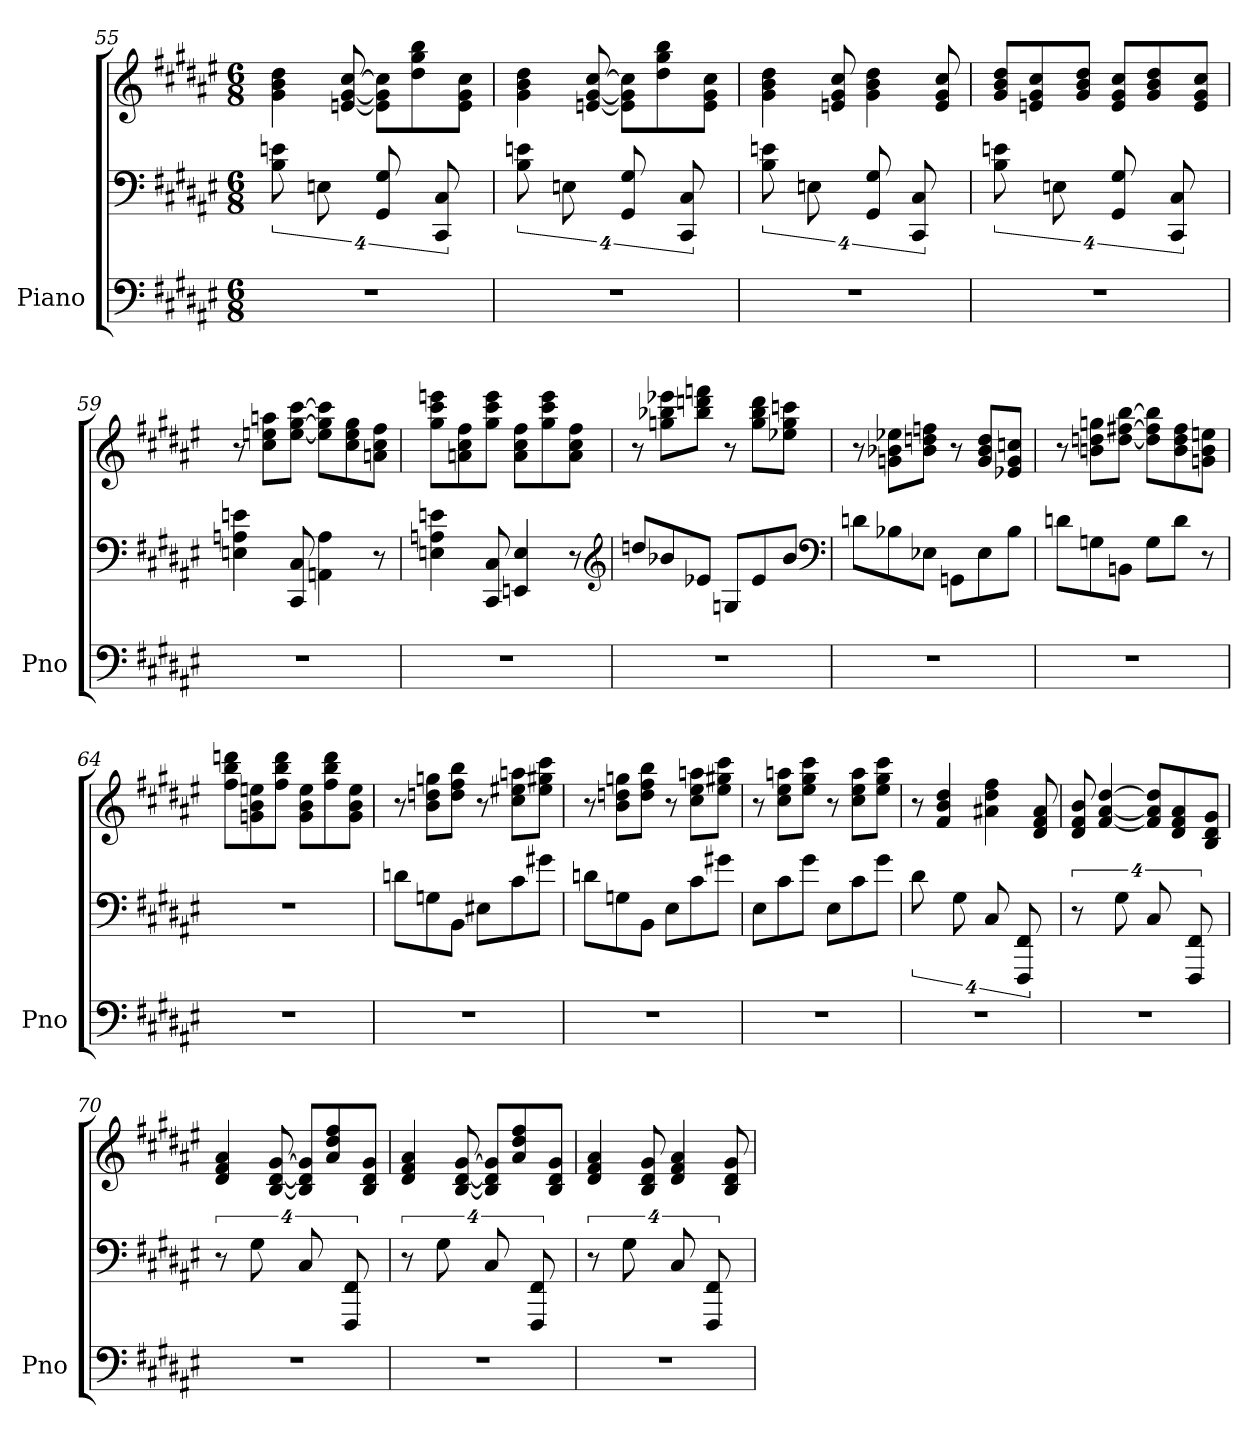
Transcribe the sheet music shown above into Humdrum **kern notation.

**kern	**kern	**kern
*part1	*part1	*part1
*staff3	*staff2	*staff1
*I"Piano	*	*
*I'Pno	*	*
*clefF4	*clefF4	*clefG2
*k[f#c#g#d#a#e#]	*k[f#c#g#d#a#e#]	*k[f#c#g#d#a#e#]
*F#:	*F#:	*F#:
*M6/8	*M6/8	*M6/8
=55	=55	=55
2.r	16%3B 16%3en	4g# 4b 4dd#
.	16%3En	.
.	.	[8en [8g# [8cc#
.	16%3GG# 16%3G#	8e] 8g#] 8cc#]L
.	.	8dd# 8gg# 8bb
.	16%3CC# 16%3C#	.
.	.	8e 8g# 8cc#J
=56	=56	=56
2.r	16%3B 16%3en	4g# 4b 4dd#
.	16%3En	.
.	.	[8en [8g# [8cc#
.	16%3GG# 16%3G#	8e] 8g#] 8cc#]L
.	.	8dd# 8gg# 8bb
.	16%3CC# 16%3C#	.
.	.	8e 8g# 8cc#J
=57	=57	=57
2.r	16%3B 16%3en	4g# 4b 4dd#
.	16%3En	.
.	.	8en 8g# 8cc#
.	16%3GG# 16%3G#	4g# 4b 4dd#
.	16%3CC# 16%3C#	.
.	.	8e 8g# 8cc#
=58	=58	=58
2.r	16%3B 16%3en	8g# 8b 8dd#L
.	.	8en 8g# 8cc#
.	16%3En	.
.	.	8g# 8b 8dd#J
.	16%3GG# 16%3G#	8e 8g# 8cc#L
.	.	8g# 8b 8dd#
.	16%3CC# 16%3C#	.
.	.	8e 8g# 8cc#J
=59	=59	=59
2.r	4En 4An 4en	8r
.	.	8cc# 8een 8aanL
.	8CC# 8C#	[8ee [8gg# [8ccc#J
.	4AAn 4A	8ee] 8gg#] 8ccc#]L
.	.	8cc# 8ee 8gg#
.	8r	8an 8cc# 8ff#J
=60	=60	=60
2.r	4En 4An 4en	8gg# 8ccc# 8eeenL
.	.	8an 8cc# 8ff#
.	8CC# 8C#	8gg# 8ccc# 8eeeJ
.	4EEn 4E	8a 8cc# 8ff#L
.	.	8gg# 8ccc# 8eee
.	8r	8a 8cc# 8ff#J
*	*clefG2	*
=61	=61	=61
2.r	8ddnL	8r
.	8b-X	8ggn 8bb-X 8eee-XL
.	8e-XJ	8bb- 8dddn 8fffnJ
.	8GnL	8r
.	8e-	8gg 8bb- 8dddL
.	8b-J	8ee-X 8gg 8cccnJ
*	*clefF4	*
=62	=62	=62
2.r	8dnL	8r
.	8B-X	8gn 8b-X 8ee-XL
.	8E-XJ	8b- 8ddn 8ffnJ
.	8GGnL	8r
.	8E-	8g 8b- 8ddL
.	8B-J	8e-X 8g 8ccnJ
=63	=63	=63
2.r	8dnL	8r
.	8Gn	8bn 8ddn 8ggnL
.	8BBnJ	[8dd [8ff#X [8bbJ
.	8GL	8dd] 8ff#] 8bb]L
.	8dJ	8b 8dd 8ff#
.	8r	8gn 8b 8eenJ
=64	=64	=64
2.r	2.r	8ff# 8bb 8dddnL
.	.	8gn 8b 8een
.	.	8ff# 8bb 8dddJ
.	.	8g 8b 8eeL
.	.	8ff# 8bb 8ddd
.	.	8g 8b 8eeJ
=65	=65	=65
2.r	8dnL	8r
.	8Gn	8b 8ddn 8ggnL
.	8BBJ	8dd 8ff# 8bbJ
.	8E#XL	8r
.	8c#	8cc# 8ee#X 8aanL
.	8g#XJ	8ee# 8gg#X 8ccc#J
=66	=66	=66
2.r	8dnL	8r
.	8Gn	8b 8ddn 8ggnL
.	8BBJ	8dd 8ff# 8bbJ
.	8E#L	8r
.	8c#	8cc# 8ee# 8aanL
.	8g#XJ	8ee# 8gg#X 8ccc#J
=67	=67	=67
2.r	8E#L	8r
.	8c#	8cc# 8ee# 8aanL
.	8g#J	8ee# 8gg# 8ccc#J
.	8E#L	8r
.	8c#	8cc# 8ee# 8aaL
.	8g#J	8ee# 8gg# 8ccc#J
=68	=68	=68
2.r	16%3d#	8r
.	.	4f# 4b 4dd#
.	16%3G#	.
.	16%3C#	4a#X 4dd# 4ff#
.	16%3FFF# 16%3FF#	.
.	.	8d# 8f# 8a#
=69	=69	=69
2.r	16%3r	8d# 8f# 8b
.	.	[4f# [4a# [4dd#
.	16%3G#	.
.	16%3C#	8f#] 8a#] 8dd#]L
.	.	8d# 8f# 8a#
.	16%3FFF# 16%3FF#	.
.	.	8B 8d# 8g#J
=70	=70	=70
2.r	16%3r	4d# 4f# 4a#
.	16%3G#	.
.	.	[8B [8d# [8g#
.	16%3C#	8B] 8d#] 8g#]L
.	.	8a# 8dd# 8ff#
.	16%3FFF# 16%3FF#	.
.	.	8B 8d# 8g#J
=71	=71	=71
2.r	16%3r	4d# 4f# 4a#
.	16%3G#	.
.	.	[8B [8d# [8g#
.	16%3C#	8B] 8d#] 8g#]L
.	.	8a# 8dd# 8ff#
.	16%3FFF# 16%3FF#	.
.	.	8B 8d# 8g#J
=72	=72	=72
2.r	16%3r	4d# 4f# 4a#
.	16%3G#	.
.	.	8B 8d# 8g#
.	16%3C#	4d# 4f# 4a#
.	16%3FFF# 16%3FF#	.
.	.	8B 8d# 8g#
=	=	=
*-	*-	*-
